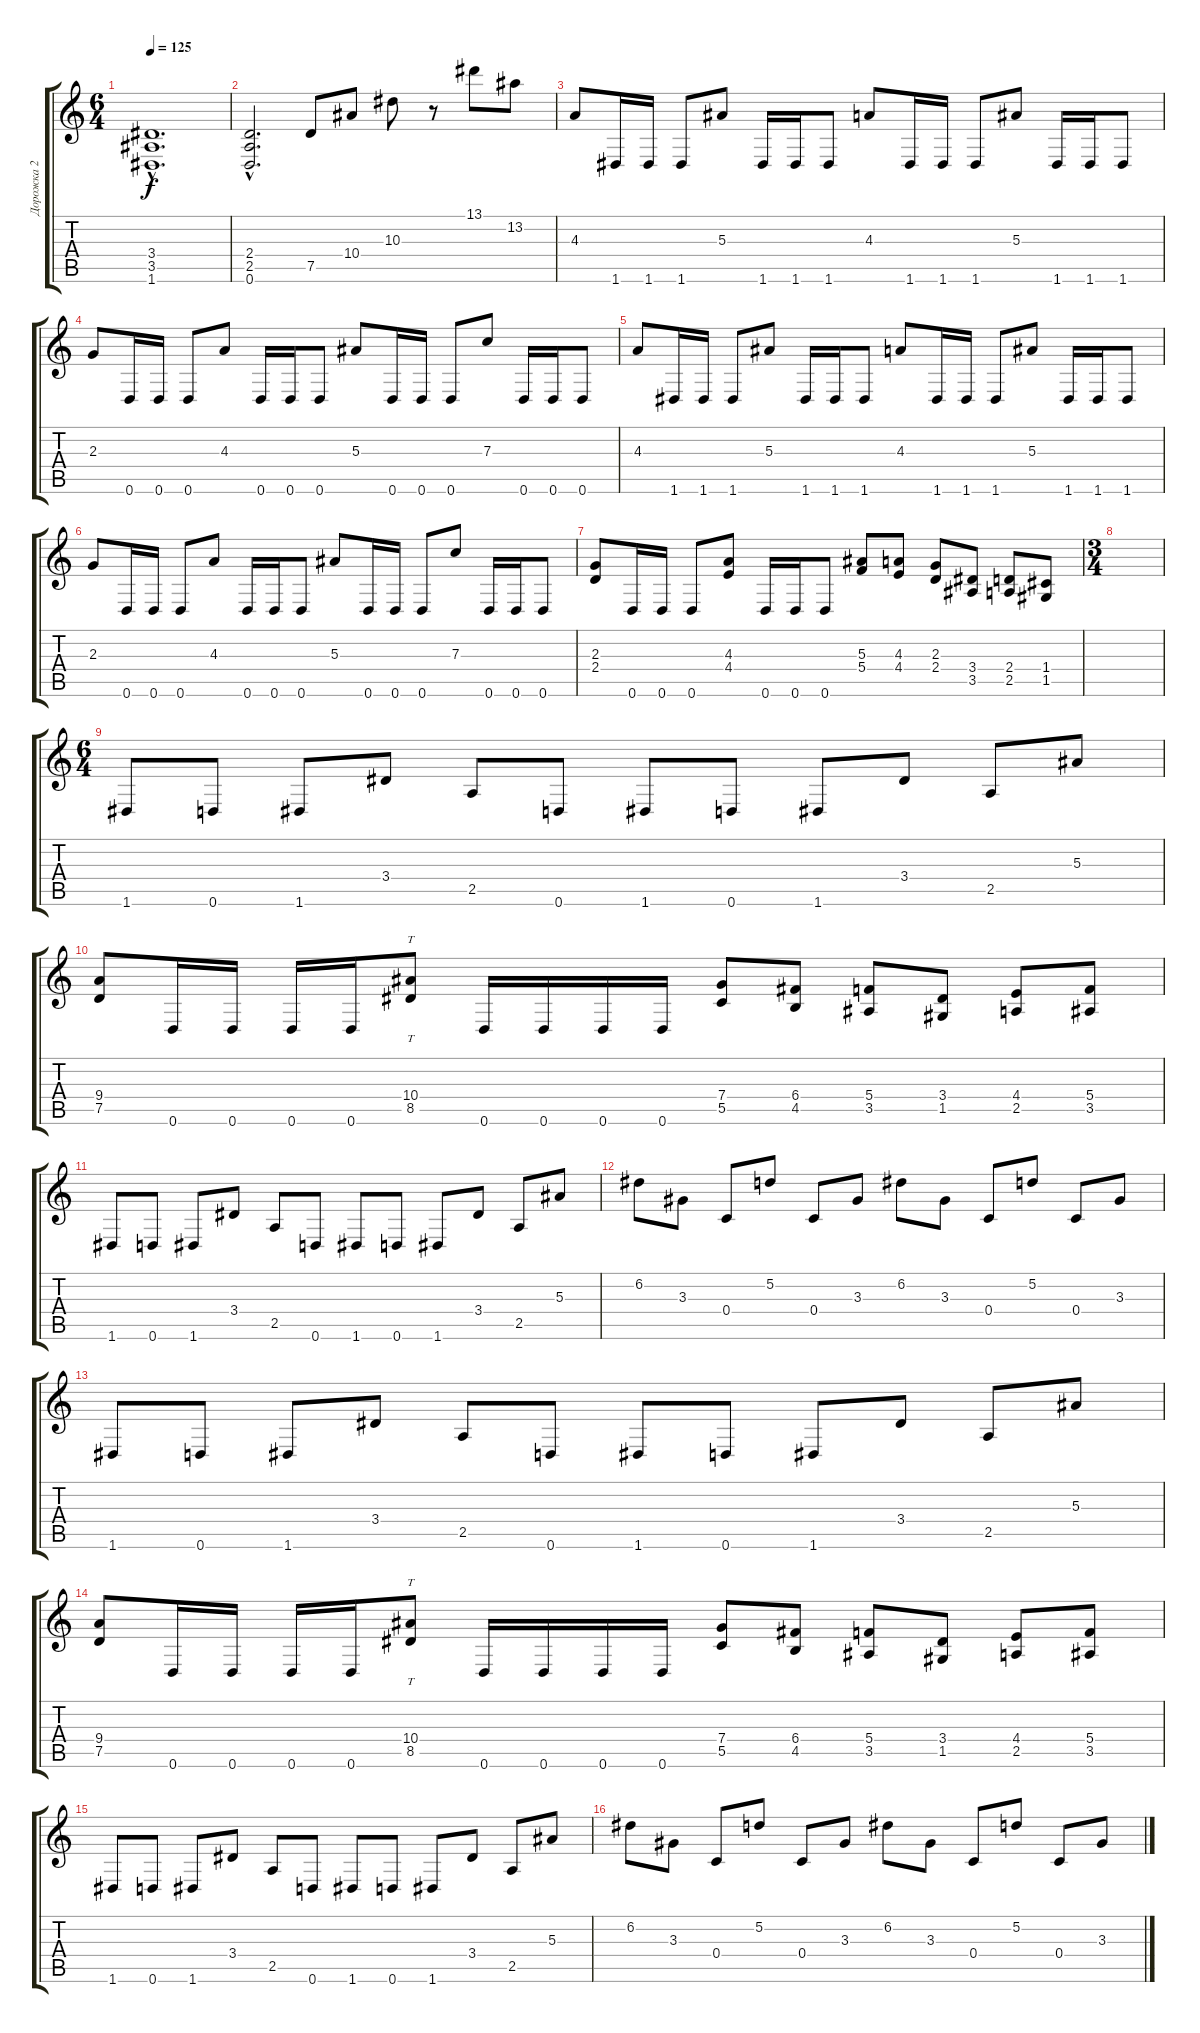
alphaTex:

\track ("Дорожка 2" "Дорожка 2") {instrument distortionguitar}
\staff {score tabs}
\tuning (D4 A3 F3 C3 G2 D2) {hide}
\ts (6 4)
\tempo 125
\clef g2
\ks c
(3.4{hac} 3.5{hac} 1.6{hac}).1{d dy f} |
(2.4{hac} 2.5{hac} 0.6{hac}).2{d} 7.5.8 10.4.8 10.3.8 r.8 13.1.8 13.2.8 |
4.3.8 1.6.16 1.6.16 1.6.8 5.3.8 1.6.16 1.6.16 1.6.8 4.3.8 1.6.16 1.6.16 1.6.8 5.3.8 1.6.16 1.6.16 1.6.8 |
2.3.8 0.6.16 0.6.16 0.6.8 4.3.8 0.6.16 0.6.16 0.6.8 5.3.8 0.6.16 0.6.16 0.6.8 7.3.8 0.6.16 0.6.16 0.6.8 |
4.3.8 1.6.16 1.6.16 1.6.8 5.3.8 1.6.16 1.6.16 1.6.8 4.3.8 1.6.16 1.6.16 1.6.8 5.3.8 1.6.16 1.6.16 1.6.8 |
2.3.8 0.6.16 0.6.16 0.6.8 4.3.8 0.6.16 0.6.16 0.6.8 5.3.8 0.6.16 0.6.16 0.6.8 7.3.8 0.6.16 0.6.16 0.6.8 |
(2.3 2.4).8 0.6.16 0.6.16 0.6.8 (4.3 4.4).8 0.6.16 0.6.16 0.6.8 (5.3 5.4).8 (4.3 4.4).8 (2.3 2.4).8 (3.4 3.5).8 (2.4 2.5).8 (1.4 1.5).8 |
\ts (3 4)
|
\ts (6 4)
1.6.8 0.6.8 1.6.8 3.4.8 2.5.8 0.6.8 1.6.8 0.6.8 1.6.8 3.4.8 2.5.8 5.3.8 |
(9.4 7.5).8 0.6.16 0.6.16 0.6.16 0.6.16 (10.4 8.5).8{tt} 0.6.16 0.6.16 0.6.16 0.6.16 (7.4 5.5).8 (6.4 4.5).8 (5.4 3.5).8 (3.4 1.5).8 (4.4 2.5).8 (5.4 3.5).8 |
1.6.8 0.6.8 1.6.8 3.4.8 2.5.8 0.6.8 1.6.8 0.6.8 1.6.8 3.4.8 2.5.8 5.3.8 |
6.2.8 3.3.8 0.4.8 5.2.8 0.4.8 3.3.8 6.2.8 3.3.8 0.4.8 5.2.8 0.4.8 3.3.8 |
1.6.8 0.6.8 1.6.8 3.4.8 2.5.8 0.6.8 1.6.8 0.6.8 1.6.8 3.4.8 2.5.8 5.3.8 |
(9.4 7.5).8 0.6.16 0.6.16 0.6.16 0.6.16 (10.4 8.5).8{tt} 0.6.16 0.6.16 0.6.16 0.6.16 (7.4 5.5).8 (6.4 4.5).8 (5.4 3.5).8 (3.4 1.5).8 (4.4 2.5).8 (5.4 3.5).8 |
1.6.8 0.6.8 1.6.8 3.4.8 2.5.8 0.6.8 1.6.8 0.6.8 1.6.8 3.4.8 2.5.8 5.3.8 |
6.2.8 3.3.8 0.4.8 5.2.8 0.4.8 3.3.8 6.2.8 3.3.8 0.4.8 5.2.8 0.4.8 3.3.8
